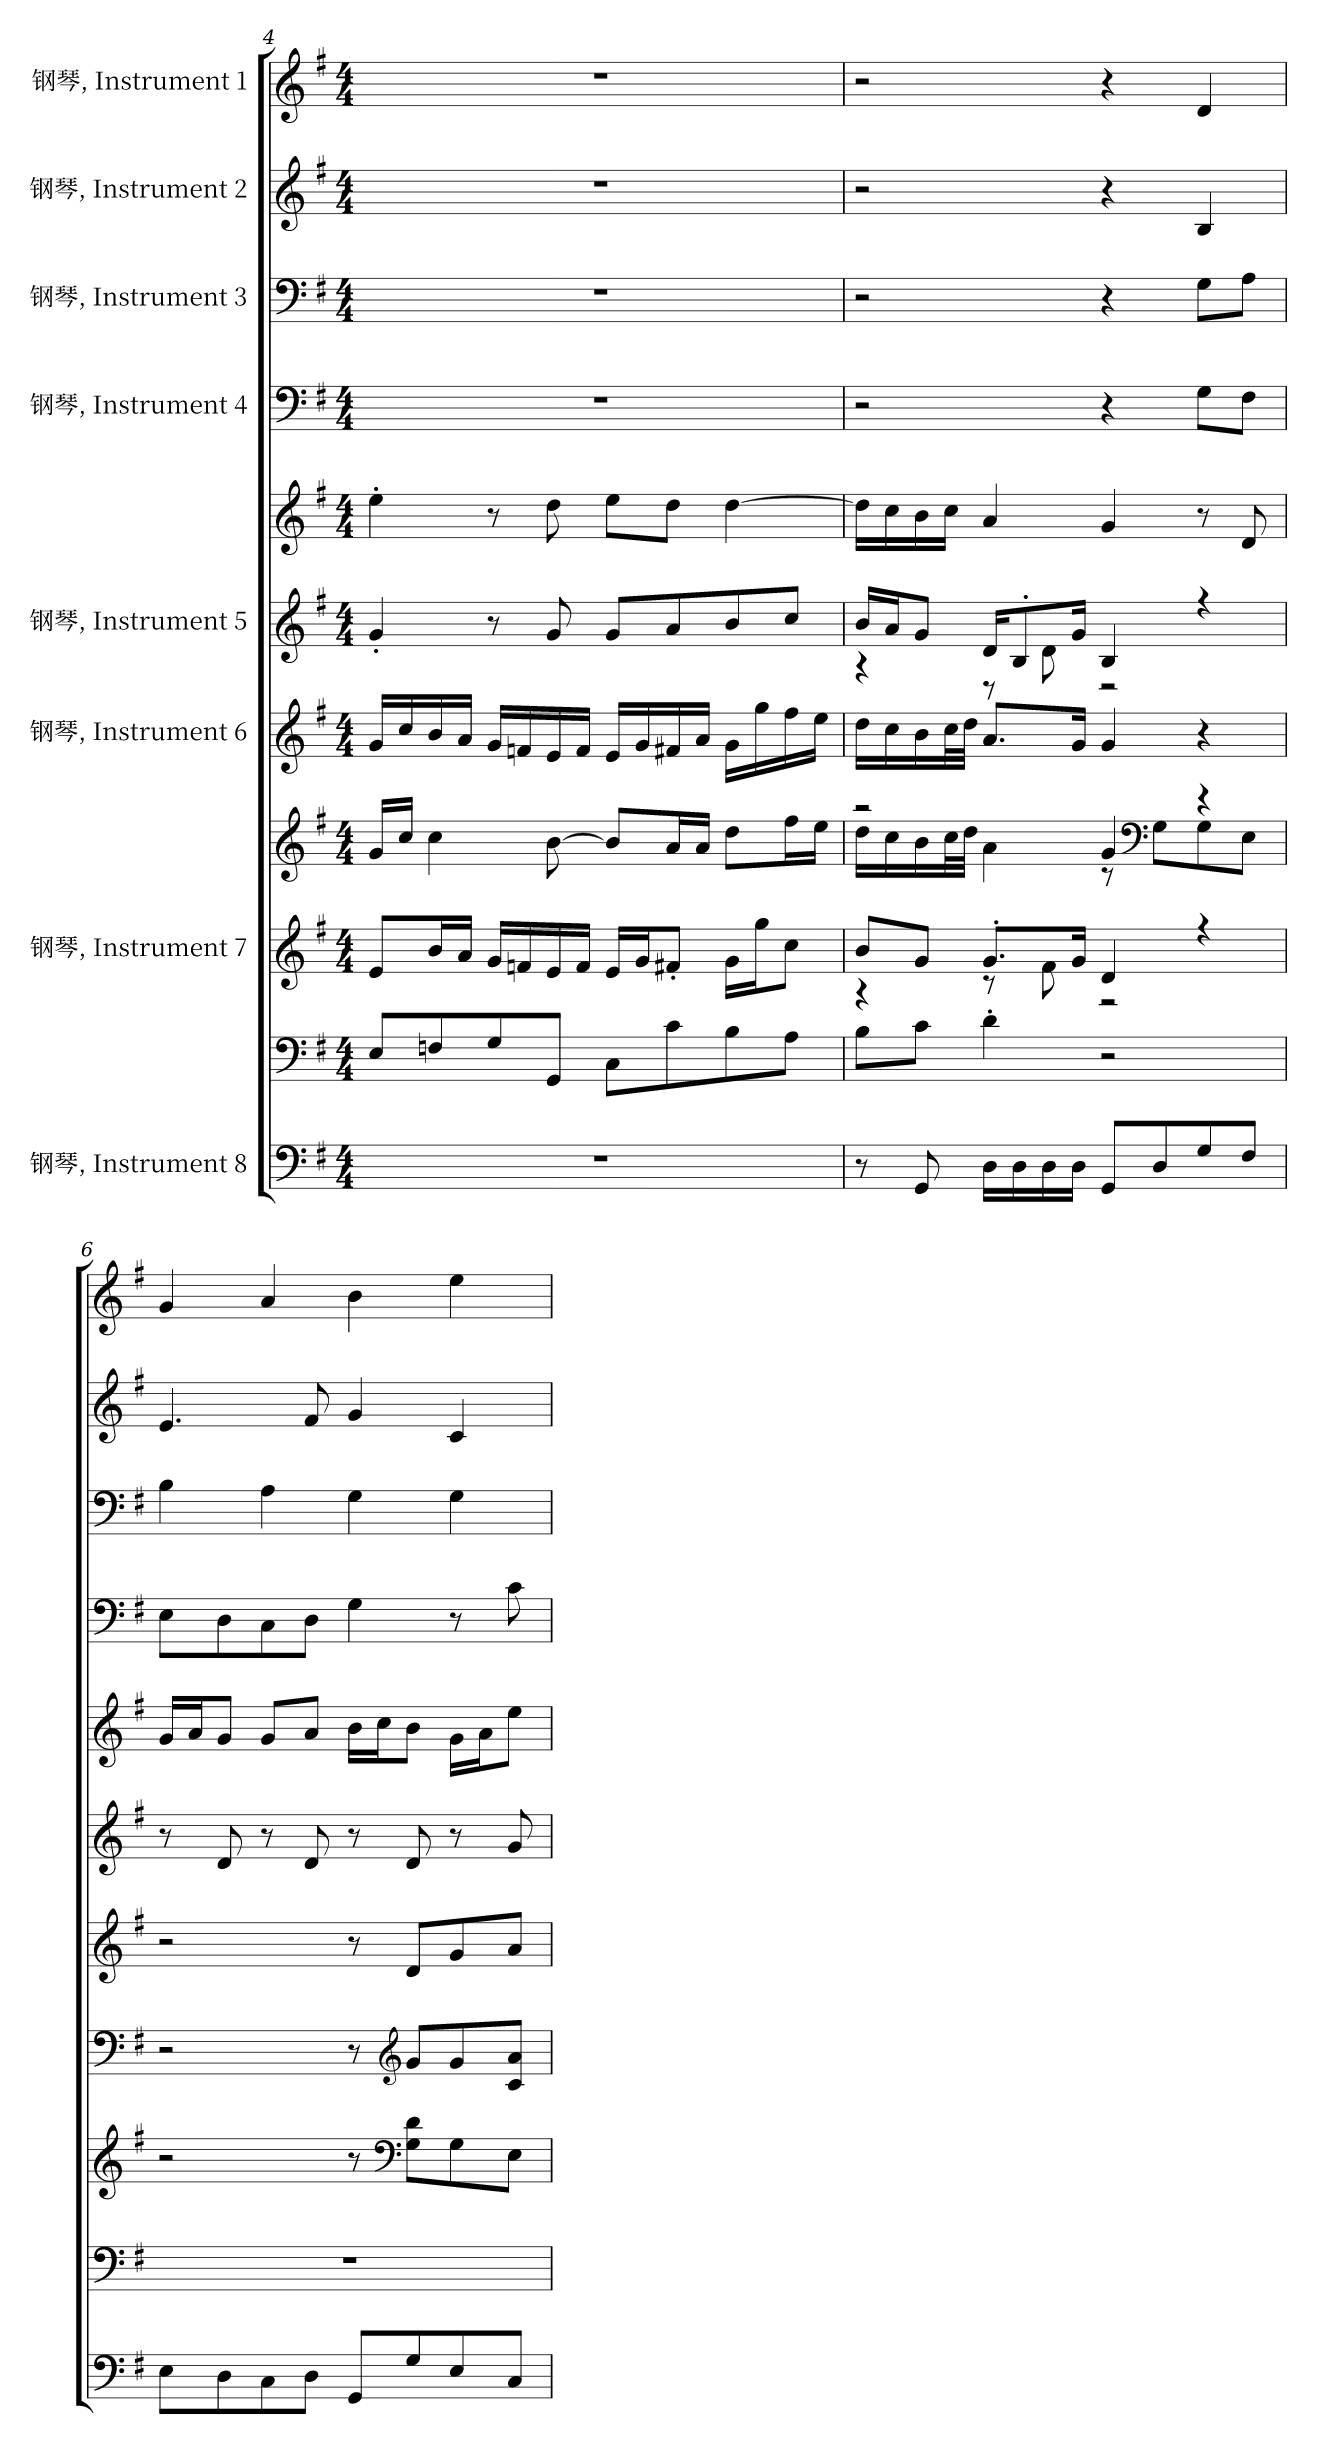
**kern	**kern	**kern	**kern	**kern	**kern	**kern	**kern	**kern	**kern	**kern
*part8	*part8	*part7	*part7	*part6	*part5	*part5	*part4	*part3	*part2	*part1
*staff11	*staff10	*staff9	*staff8	*staff7	*staff6	*staff5	*staff4	*staff3	*staff2	*staff1
*I"钢琴, Instrument 8	*	*I"钢琴, Instrument 7	*	*I"钢琴, Instrument 6	*I"钢琴, Instrument 5	*	*I"钢琴, Instrument 4	*I"钢琴, Instrument 3	*I"钢琴, Instrument 2	*I"钢琴, Instrument 1
*clefF4	*clefF4	*clefG2	*clefG2	*clefG2	*clefG2	*clefG2	*clefF4	*clefF4	*clefG2	*clefG2
*k[f#]	*k[f#]	*k[f#]	*k[f#]	*k[f#]	*k[f#]	*k[f#]	*k[f#]	*k[f#]	*k[f#]	*k[f#]
*M4/4	*M4/4	*M4/4	*M4/4	*M4/4	*M4/4	*M4/4	*M4/4	*M4/4	*M4/4	*M4/4
=4	=4	=4	=4	=4	=4	=4	=4	=4	=4	=4
1r	8E/L	8e/L	16g/LL	16g/LL	4g'/	4ee'\	1r	1r	1r	1r
.	.	.	16cc/JJ	16cc/	.	.	.	.	.	.
.	8Fn/	16b/L	4cc\	16b/	.	.	.	.	.	.
.	.	16a/JJ	.	16a/JJ	.	.	.	.	.	.
.	8G/	16g/LL	.	16g/LL	8r	8r	.	.	.	.
.	.	16fn/	.	16fn/	.	.	.	.	.	.
.	8GG/J	16e/	[8b\	16e/	8g/	8dd\	.	.	.	.
.	.	16f/JJ	.	16f/JJ	.	.	.	.	.	.
.	8C\L	16e/LL	8b/L]	16e/LL	8g/L	8ee\L	.	.	.	.
.	.	16g/J	.	16g/	.	.	.	.	.	.
.	8c\	8f#X'/J	16a/L	16f#X/	8a/	8dd\J	.	.	.	.
.	.	.	16a/JJ	16a/JJ	.	.	.	.	.	.
.	8B\	16g\LL	8dd\L	16g\LL	8b/	[4dd\	.	.	.	.
.	.	16gg\J	.	16gg\	.	.	.	.	.	.
.	8A\J	8cc\J	16ff#\L	16ff#\	8cc/J	.	.	.	.	.
.	.	.	16ee\JJ	16ee\JJ	.	.	.	.	.	.
!!LO:PB:g=z
=5	=5	=5	=5	=5	=5	=5	=5	=5	=5	=5
*	*	*^	*^	*	*^	*	*	*	*	*
8r	8B\L	8b/L	4r	2r	16dd\LL	16dd\LL	16b/LL	4r	16dd\LL]	2r	2r	2r	2r
.	.	.	.	.	16cc\	16cc\	16a/J	.	16cc\	.	.	.	.
8GG/	8c\J	8g/J	.	.	16b\	16b\	8g/J	.	16b\	.	.	.	.
.	.	.	.	.	32cc\L	32cc\L	.	.	16cc\JJ	.	.	.	.
.	.	.	.	.	32dd\JJJ	32dd\JJJ	.	.	.	.	.	.	.
16D\LL	4d'\	8.g'/L	8r	.	4a\	8.a/L	16d/KL	8r	4a/	.	.	.	.
16D\	.	.	.	.	.	.	8B'/	.	.	.	.	.	.
16D\	.	.	8f#\	.	.	.	.	8d\	.	.	.	.	.
16D\JJ	.	16g/Jk	.	.	.	16g/Jk	16g/Jk	.	.	.	.	.	.
8GG/L	2r	4d/	2r	4g/	8r	4g/	4B/	2r	4g/	4r	4r	4r	4r
*	*	*	*	*clefF4	*	*	*	*	*	*	*	*	*
8D/	.	.	.	.	8G\L	.	.	.	.	.	.	.	.
8G/	.	4r	.	4r	8G\	4r	4r	.	8r	8G\L	8G\L	4B/	4d/
8F#/J	.	.	.	.	8E\J	.	.	.	8d/	8F#\J	8A\J	.	.
*	*	*v	*v	*	*	*	*v	*v	*	*	*	*	*
*	*	*	*v	*v	*	*	*	*	*	*	*
=6	=6	=6	=6	=6	=6	=6	=6	=6	=6	=6
8E\L	1r	2r	2r	2r	8r	16g/LL	8E\L	4B\	4.e/	4g/
.	.	.	.	.	.	16a/J	.	.	.	.
8D\	.	.	.	.	8d/	8g/J	8D\	.	.	.
8C\	.	.	.	.	8r	8g/L	8C\	4A\	.	4a/
8D\J	.	.	.	.	8d/	8a/J	8D\J	.	8f#/	.
8GG/L	.	8r	8r	8r	8r	16b\LL	4G\	4G\	4g/	4b\
.	.	.	.	.	.	16cc\J	.	.	.	.
*	*	*clefF4	*clefG2	*	*	*	*	*	*	*
8G/	.	8G\ 8d\L	8g/L	8d/L	8d/	8b\J	.	.	.	.
8E/	.	8G\	8g/	8g/	8r	16g\LL	8r	4G\	4c/	4ee\
.	.	.	.	.	.	16a\J	.	.	.	.
8C/J	.	8E\J	8c/ 8a/J	8a/J	8g/	8ee\J	8c\	.	.	.
=	=	=	=	=	=	=	=	=	=	=
*-	*-	*-	*-	*-	*-	*-	*-	*-	*-	*-
